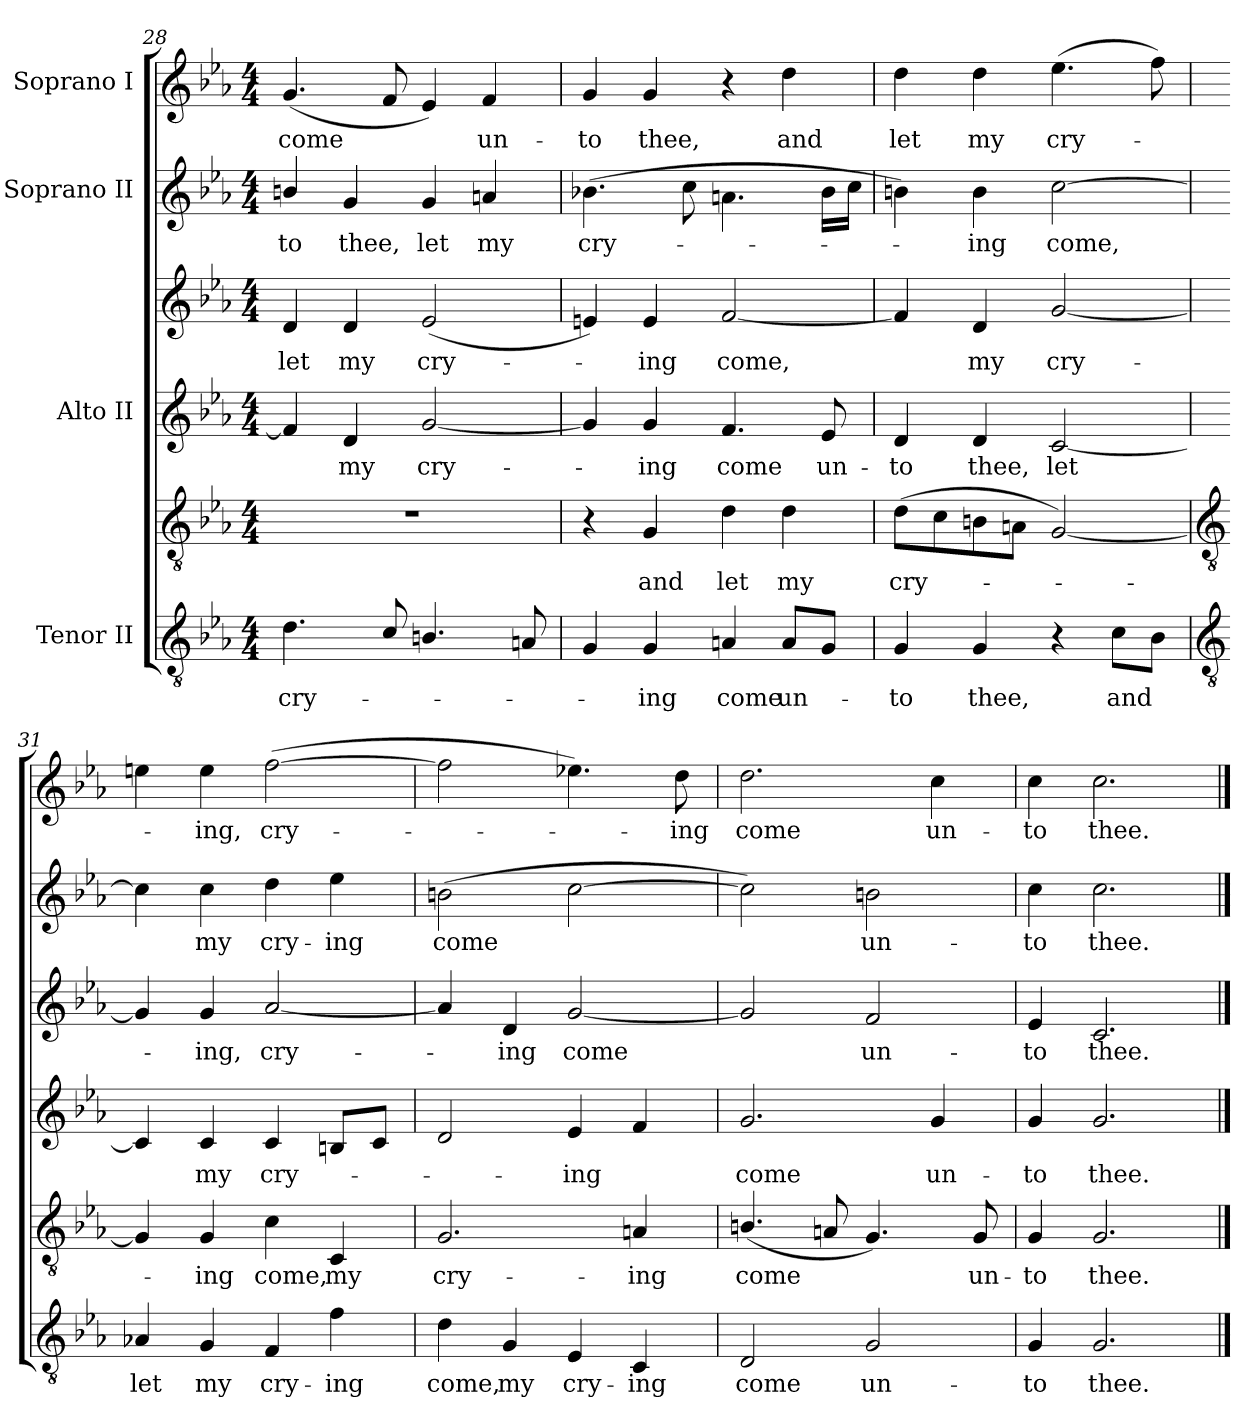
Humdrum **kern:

**kern	**text	**kern	**text	**kern	**text	**kern	**text	**kern	**text	**kern	**text
*part4	*part4	*part4	*part4	*part3	*part3	*part3	*part3	*part2	*part2	*part1	*part1
*staff6	*staff6	*staff5	*staff5	*staff4	*staff4	*staff3	*staff3	*staff2	*staff2	*staff1	*staff1
*I"Tenor II	*	*	*	*I"Alto II	*	*	*	*I"Soprano II	*	*I"Soprano I	*
*clefGv2	*	*clefGv2	*	*clefG2	*	*clefG2	*	*clefG2	*	*clefG2	*
*k[b-e-a-]	*	*k[b-e-a-]	*	*k[b-e-a-]	*	*k[b-e-a-]	*	*k[b-e-a-]	*	*k[b-e-a-]	*
*E-:	*	*E-:	*	*E-:	*	*E-:	*	*E-:	*	*E-:	*
*M4/4	*	*M4/4	*	*M4/4	*	*M4/4	*	*M4/4	*	*M4/4	*
=28	=28	=28	=28	=28	=28	=28	=28	=28	=28	=28	=28
!	!LO:LY:b	!	!	!	!	!	!LO:LY:b	!	!LO:LY:b	!	!LO:LY:b
4.d	cry-	1r	.	4f]	.	4d	let	4bn/	-to	(<4.g	come
!	!	!	!	!	!LO:LY:b	!	!LO:LY:b	!	!LO:LY:b	!	!
.	.	.	.	4d	my	4d	my	4g	thee,	.	.
8c/	.	.	.	.	.	.	.	.	.	8f	.
!	!	!	!	!	!LO:LY:b	!	!LO:LY:b	!	!LO:LY:b	!	!
4.Bn/	.	.	.	[2g	cry-	(<2e-	cry-	4g	let	4e-)	.
!	!	!	!	!	!	!	!	!	!LO:LY:b	!	!LO:LY:b
.	.	.	.	.	.	.	.	4an	my	4f	un-
8An	.	.	.	.	.	.	.	.	.	.	.
=29	=29	=29	=29	=29	=29	=29	=29	=29	=29	=29	=29
!	!	!	!	!	!	!	!	!	!LO:LY:b	!	!LO:LY:b
4G	.	4r	.	4g]	.	4en)	.	(>4.b-X	cry-	4g	-to
!	!LO:LY:b	!	!LO:LY:b	!	!LO:LY:b	!	!LO:LY:b	!	!	!	!LO:LY:b
4G	ing	4G	and	4g	ing	4e	ing	.	.	4g	thee,
.	.	.	.	.	.	.	.	8cc	.	.	.
!	!LO:LY:b	!	!LO:LY:b	!	!LO:LY:b	!	!LO:LY:b	!	!	!	!
4An	come	4d	let	4.f	come	[2f	come,	4.an\	.	4r	.
!	!LO:LY:b	!	!LO:LY:b	!	!	!	!	!	!	!	!LO:LY:b
8AL	un-	4d	my	.	.	.	.	.	.	4dd	and
!	!	!	!	!	!LO:LY:b	!	!	!	!	!	!
8GJ	.	.	.	8e-	un-	.	.	16b-LL	.	.	.
.	.	.	.	.	.	.	.	16ccJJ	.	.	.
=30	=30	=30	=30	=30	=30	=30	=30	=30	=30	=30	=30
!	!LO:LY:b	!	!LO:LY:b	!	!LO:LY:b	!	!	!	!	!	!LO:LY:b
4G	to	(>8dL	cry-	4d	to	4f]	.	4bn)	.	4dd	let
.	.	8c	.	.	.	.	.	.	.	.	.
!	!LO:LY:b	!	!	!	!LO:LY:b	!	!LO:LY:b	!	!LO:LY:b	!	!LO:LY:b
4G	thee,	8Bn	.	4d	thee,	4d	-my	4b	ing	4dd	my
.	.	8AnJ	.	.	.	.	.	.	.	.	.
!	!	!	!	!	!LO:LY:b	!	!LO:LY:b	!	!LO:LY:b	!	!LO:LY:b
4r	.	[2G)	.	[2c	let	[2g	cry-	[2cc	come,	(>4.ee-	cry-
!	!LO:LY:b	!	!	!	!	!	!	!	!	!	!
8cL	and	.	.	.	.	.	.	.	.	.	.
8B-J	.	.	.	.	.	.	.	.	.	8ff)	.
!!LO:LB:g=z
=31	=31	=31	=31	=31	=31	=31	=31	=31	=31	=31	=31
*clefGv2	*	*clefGv2	*	*	*	*	*	*	*	*	*
!	!LO:LY:b	!	!	!	!	!	!	!	!	!	!
4A-X	let	4G]	.	4c]	.	4g]	.	4cc]	.	4een	.
!	!LO:LY:b	!	!LO:LY:b	!	!LO:LY:b	!	!LO:LY:b	!	!LO:LY:b	!	!LO:LY:b
4G	my	4G	ing	4c	my	4g	ing,	4cc	my	4ee	ing,
!	!LO:LY:b	!	!LO:LY:b	!	!LO:LY:b	!	!LO:LY:b	!	!LO:LY:b	!	!LO:LY:b
4F	cry-	4c	come,	4c	cry-	[2a-	cry-	4dd	cry-	(>[2ff	cry-
!	!LO:LY:b	!	!LO:LY:b	!	!	!	!	!	!LO:LY:b	!	!
4f	-ing	4C	my	8BnL	.	.	.	4ee-	-ing	.	.
.	.	.	.	8cJ	.	.	.	.	.	.	.
=32	=32	=32	=32	=32	=32	=32	=32	=32	=32	=32	=32
!	!LO:LY:b	!	!LO:LY:b	!	!	!	!	!	!LO:LY:b	!	!
4d	come,	2.G	cry-	2d	.	4a-]	.	(>2bn	come	2ff]	.
!	!LO:LY:b	!	!	!	!	!	!LO:LY:b	!	!	!	!
4G	my	.	.	.	.	4d	ing	.	.	.	.
!	!LO:LY:b	!	!	!	!LO:LY:b	!	!LO:LY:b	!	!	!	!
4E-	cry-	.	.	4e-	ing	[2g	come	[2cc	.	4.ee-X)	.
!	!LO:LY:b	!	!LO:LY:b	!	!	!	!	!	!	!	!
4C	-ing	4An	-ing	4f	.	.	.	.	.	.	.
!	!	!	!	!	!	!	!	!	!	!	!LO:LY:b
.	.	.	.	.	.	.	.	.	.	8dd	ing
=33	=33	=33	=33	=33	=33	=33	=33	=33	=33	=33	=33
!	!LO:LY:b	!	!LO:LY:b	!	!LO:LY:b	!	!	!	!	!	!LO:LY:b
2D	-come	(<4.Bn/	come	2.g	-come	2g]	.	2cc])	.	2.dd	come
.	.	8An	.	.	.	.	.	.	.	.	.
!	!LO:LY:b	!	!	!	!	!	!LO:LY:b	!	!LO:LY:b	!	!
2G	un-	4.G)	.	.	.	2f	un-	2bn	un-	.	.
!	!	!	!	!	!LO:LY:b	!	!	!	!	!	!LO:LY:b
.	.	.	.	4g	un-	.	.	.	.	4cc	un-
!	!	!	!LO:LY:b	!	!	!	!	!	!	!	!
.	.	8G	un-	.	.	.	.	.	.	.	.
=34	=34	=34	=34	=34	=34	=34	=34	=34	=34	=34	=34
!	!LO:LY:b	!	!LO:LY:b	!	!LO:LY:b	!	!LO:LY:b	!	!LO:LY:b	!	!LO:LY:b
4G	to	4G	-to	4g	to	4e-	-to	4cc	-to	4cc	-to
!	!LO:LY:b	!	!LO:LY:b	!	!LO:LY:b	!	!LO:LY:b	!	!LO:LY:b	!	!LO:LY:b
2.G	thee.	2.G	thee.	2.g	thee.	2.c	thee.	2.cc	thee.	2.cc	thee.
==	==	==	==	==	==	==	==	==	==	==	==
*-	*-	*-	*-	*-	*-	*-	*-	*-	*-	*-	*-
